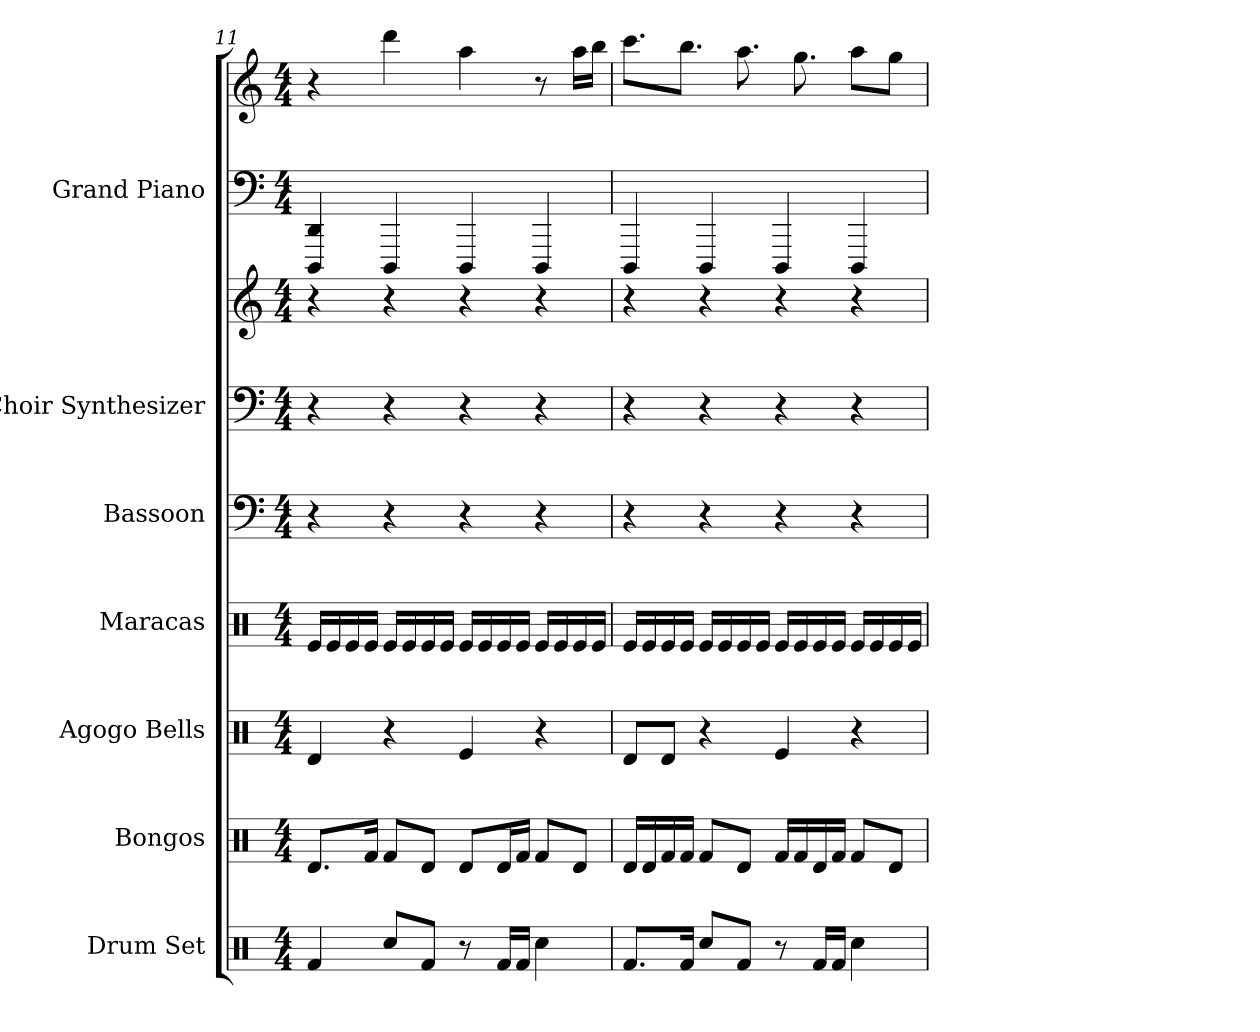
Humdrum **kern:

**kern	**kern	**kern	**kern	**kern	**kern	**kern	**kern	**kern
*part7	*part6	*part5	*part4	*part3	*part2	*part2	*part1	*part1
*staff9	*staff8	*staff7	*staff6	*staff5	*staff4	*staff3	*staff2	*staff1
*I"Drum Set	*I"Bongos	*I"Agogo Bells	*I"Maracas	*I"Bassoon	*I"Choir Synthesizer	*	*I"Grand Piano	*
*I'Drums	*I'Bongo	*I'Ago.	*I'Mrcs	*I'Bsn.	*I'Synth.	*	*I'Pno.	*
*clefX	*clefX	*clefX	*clefX	*clefF4	*clefF4	*clefG2	*clefF4	*clefG2
*k[]	*k[]	*k[]	*k[]	*k[]	*k[]	*k[]	*k[]	*k[]
*M4/4	*M4/4	*M4/4	*M4/4	*M4/4	*M4/4	*M4/4	*M4/4	*M4/4
=11	=11	=11	=11	=11	=11	=11	=11	=11
4Rf	8.RdL	4Rd	16ReLL	4r	4r	4r	4DDD 4DD	4r
.	.	.	16Re	.	.	.	.	.
.	.	.	16Re	.	.	.	.	.
.	16RfJk	.	16ReJJ	.	.	.	.	.
8RccL	8RfL	4r	16ReLL	4r	4r	4r	4DDD	4ddd
.	.	.	16Re	.	.	.	.	.
8RfJ	8RdJ	.	16Re	.	.	.	.	.
.	.	.	16ReJJ	.	.	.	.	.
8r	8RdL	4Re	16ReLL	4r	4r	4r	4DDD	4aa
.	.	.	16Re	.	.	.	.	.
16RfLL	16RdL	.	16Re	.	.	.	.	.
16RfJJ	16RfJJ	.	16ReJJ	.	.	.	.	.
4Rcc	8RfL	4r	16ReLL	4r	4r	4r	4DDD	8r
.	.	.	16Re	.	.	.	.	.
.	8RdJ	.	16Re	.	.	.	.	16aaLL
.	.	.	16ReJJ	.	.	.	.	16bbJJ
=12	=12	=12	=12	=12	=12	=12	=12	=12
8.RfL	16RdLL	8RdL	16ReLL	4r	4r	4r	4DDD	8.cccL
.	16Rd	.	16Re	.	.	.	.	.
.	16Rf	8RdJ	16Re	.	.	.	.	.
16RfJk	16RfJJ	.	16ReJJ	.	.	.	.	8.bbJ
8RccL	8RfL	4r	16ReLL	4r	4r	4r	4DDD	.
.	.	.	16Re	.	.	.	.	.
8RfJ	8RdJ	.	16Re	.	.	.	.	8.aa
.	.	.	16ReJJ	.	.	.	.	.
8r	16RfLL	4Re	16ReLL	4r	4r	4r	4DDD	.
.	16Rf	.	16Re	.	.	.	.	8.gg
16RfLL	16Rd	.	16Re	.	.	.	.	.
16RfJJ	16RfJJ	.	16ReJJ	.	.	.	.	.
4Rcc	8RfL	4r	16ReLL	4r	4r	4r	4DDD	8aaL
.	.	.	16Re	.	.	.	.	.
.	8RdJ	.	16Re	.	.	.	.	8ggJ
.	.	.	16ReJJ	.	.	.	.	.
=	=	=	=	=	=	=	=	=
*-	*-	*-	*-	*-	*-	*-	*-	*-
